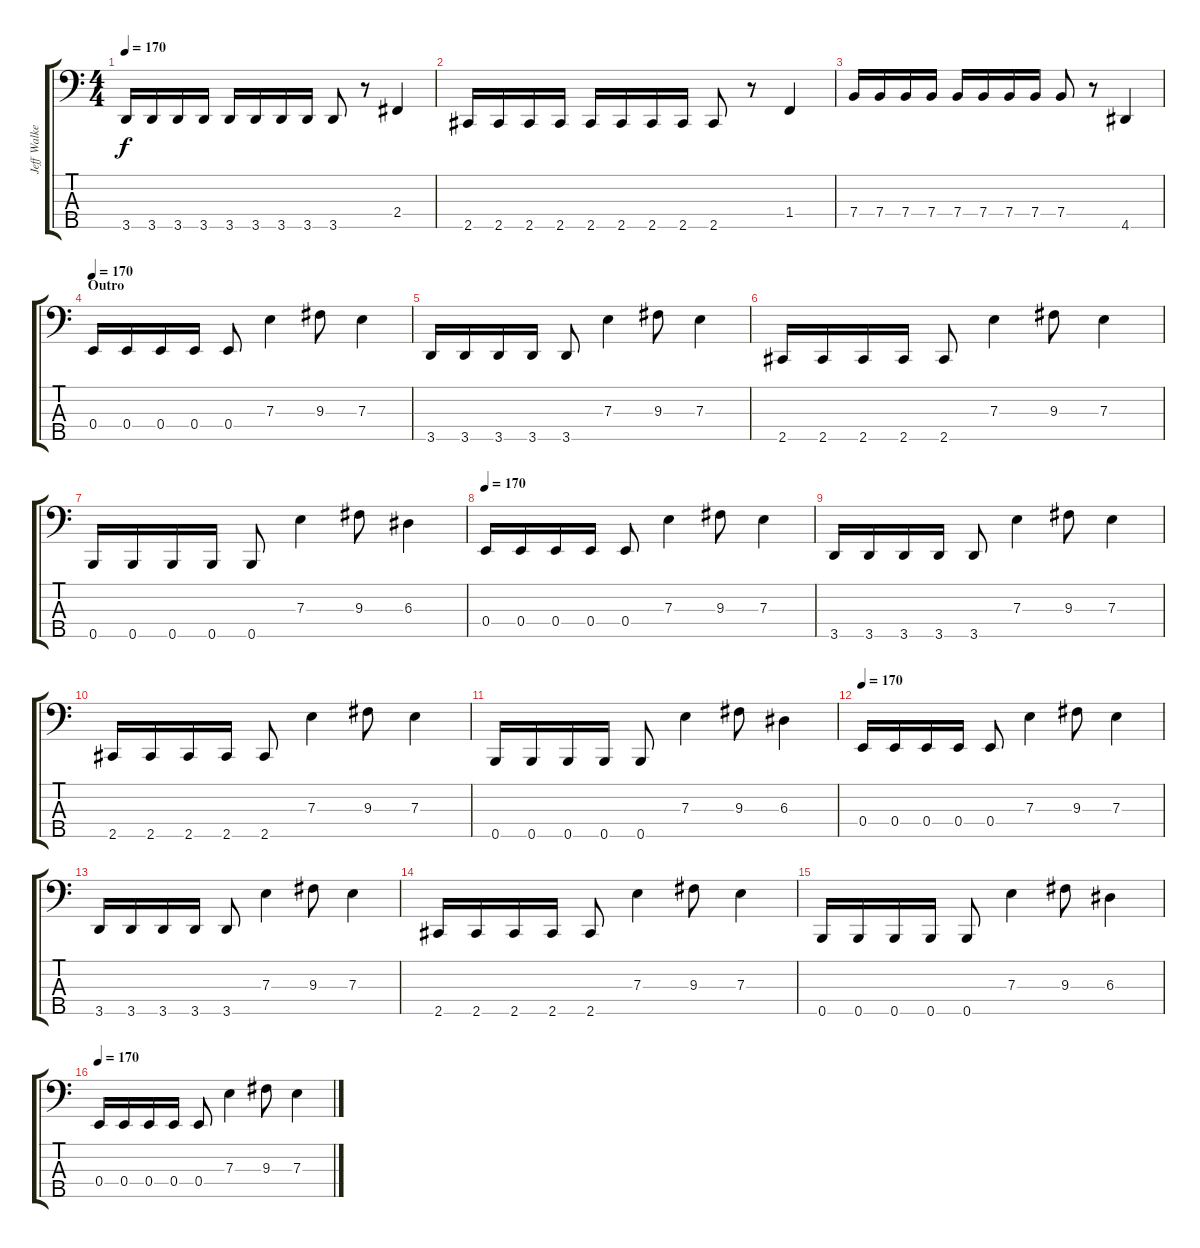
\track ("Jeff Walker" "Jeff Walke") {instrument electricbasspick}
\staff {score tabs}
\tuning (G2 D2 A1 E1 B0) {hide}
\ts (4 4)
\tempo 170
\clef f4
\ks c
3.5.16{dy f} 3.5.16 3.5.16 3.5.16 3.5.16 3.5.16 3.5.16 3.5.16 3.5.8 r.8 2.4.4 |
2.5.16 2.5.16 2.5.16 2.5.16 2.5.16 2.5.16 2.5.16 2.5.16 2.5.8 r.8 1.4.4 |
7.4.16 7.4.16 7.4.16 7.4.16 7.4.16 7.4.16 7.4.16 7.4.16 7.4.8 r.8 4.5.4 |
\section ("" "Outro")
\tempo 170
0.4.16 0.4.16 0.4.16 0.4.16 0.4.8 7.3.4 9.3.8 7.3.4 |
3.5.16 3.5.16 3.5.16 3.5.16 3.5.8 7.3.4 9.3.8 7.3.4 |
2.5.16 2.5.16 2.5.16 2.5.16 2.5.8 7.3.4 9.3.8 7.3.4 |
0.5.16 0.5.16 0.5.16 0.5.16 0.5.8 7.3.4 9.3.8 6.3.4 |
\tempo 170
0.4.16 0.4.16 0.4.16 0.4.16 0.4.8 7.3.4 9.3.8 7.3.4 |
3.5.16 3.5.16 3.5.16 3.5.16 3.5.8 7.3.4 9.3.8 7.3.4 |
2.5.16 2.5.16 2.5.16 2.5.16 2.5.8 7.3.4 9.3.8 7.3.4 |
0.5.16 0.5.16 0.5.16 0.5.16 0.5.8 7.3.4 9.3.8 6.3.4 |
\tempo 170
0.4.16 0.4.16 0.4.16 0.4.16 0.4.8 7.3.4 9.3.8 7.3.4 |
3.5.16 3.5.16 3.5.16 3.5.16 3.5.8 7.3.4 9.3.8 7.3.4 |
2.5.16 2.5.16 2.5.16 2.5.16 2.5.8 7.3.4 9.3.8 7.3.4 |
0.5.16 0.5.16 0.5.16 0.5.16 0.5.8 7.3.4 9.3.8 6.3.4 |
\tempo 170
0.4.16 0.4.16 0.4.16 0.4.16 0.4.8 7.3.4 9.3.8 7.3.4
